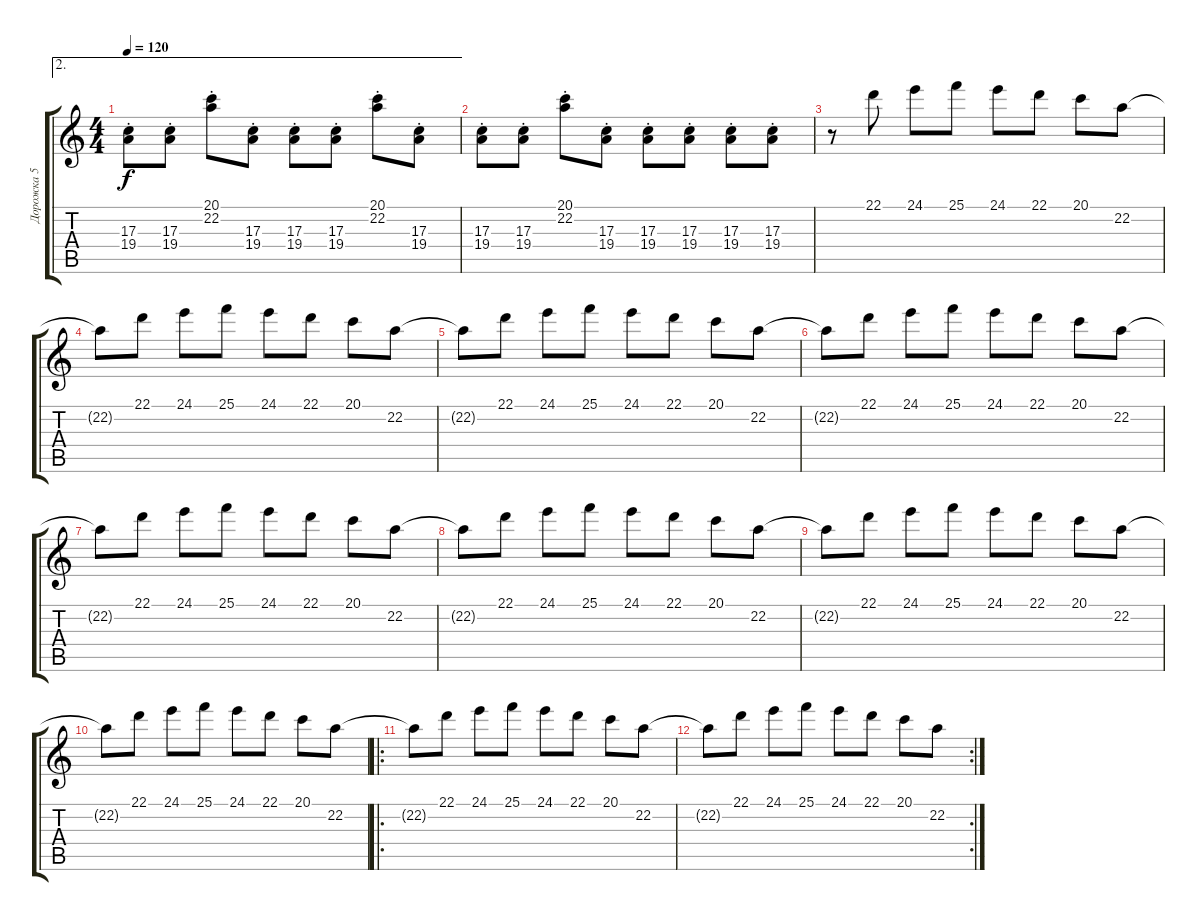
\track ("Дорожка 5" "Дорожка 5") {instrument lead8bassandlead}
\staff {score tabs}
\tuning (E4 B3 G3 D3 A2 E2) {hide}
\ae 2
\ts (4 4)
\tempo 120
\clef g2
\ks c
(17.3{st} 19.4{st}).8{dy f} (17.3{st} 19.4{st}).8 (20.1{st} 22.2{st}).8 (17.3{st} 19.4{st}).8 (17.3{st} 19.4{st}).8 (17.3{st} 19.4{st}).8 (20.1{st} 22.2{st}).8 (17.3{st} 19.4{st}).8 |
(17.3{st} 19.4{st}).8 (17.3{st} 19.4{st}).8 (20.1{st} 22.2{st}).8 (17.3{st} 19.4{st}).8 (17.3{st} 19.4{st}).8 (17.3{st} 19.4{st}).8 (17.3{st} 19.4{st}).8 (17.3{st} 19.4{st}).8 |
r.8 22.1.8 24.1.8 25.1.8 24.1.8 22.1.8 20.1.8 22.2.8 |
22.2{t}.8 22.1.8 24.1.8 25.1.8 24.1.8 22.1.8 20.1.8 22.2.8 |
22.2{t}.8 22.1.8 24.1.8 25.1.8 24.1.8 22.1.8 20.1.8 22.2.8 |
22.2{t}.8 22.1.8 24.1.8 25.1.8 24.1.8 22.1.8 20.1.8 22.2.8 |
22.2{t}.8 22.1.8 24.1.8 25.1.8 24.1.8 22.1.8 20.1.8 22.2.8 |
22.2{t}.8 22.1.8 24.1.8 25.1.8 24.1.8 22.1.8 20.1.8 22.2.8 |
22.2{t}.8 22.1.8 24.1.8 25.1.8 24.1.8 22.1.8 20.1.8 22.2.8 |
22.2{t}.8 22.1.8 24.1.8 25.1.8 24.1.8 22.1.8 20.1.8 22.2.8 |
\ro
22.2{t}.8 22.1.8 24.1.8 25.1.8 24.1.8 22.1.8 20.1.8 22.2.8 |
\rc 2
22.2{t}.8 22.1.8 24.1.8 25.1.8 24.1.8 22.1.8 20.1.8 22.2.8
